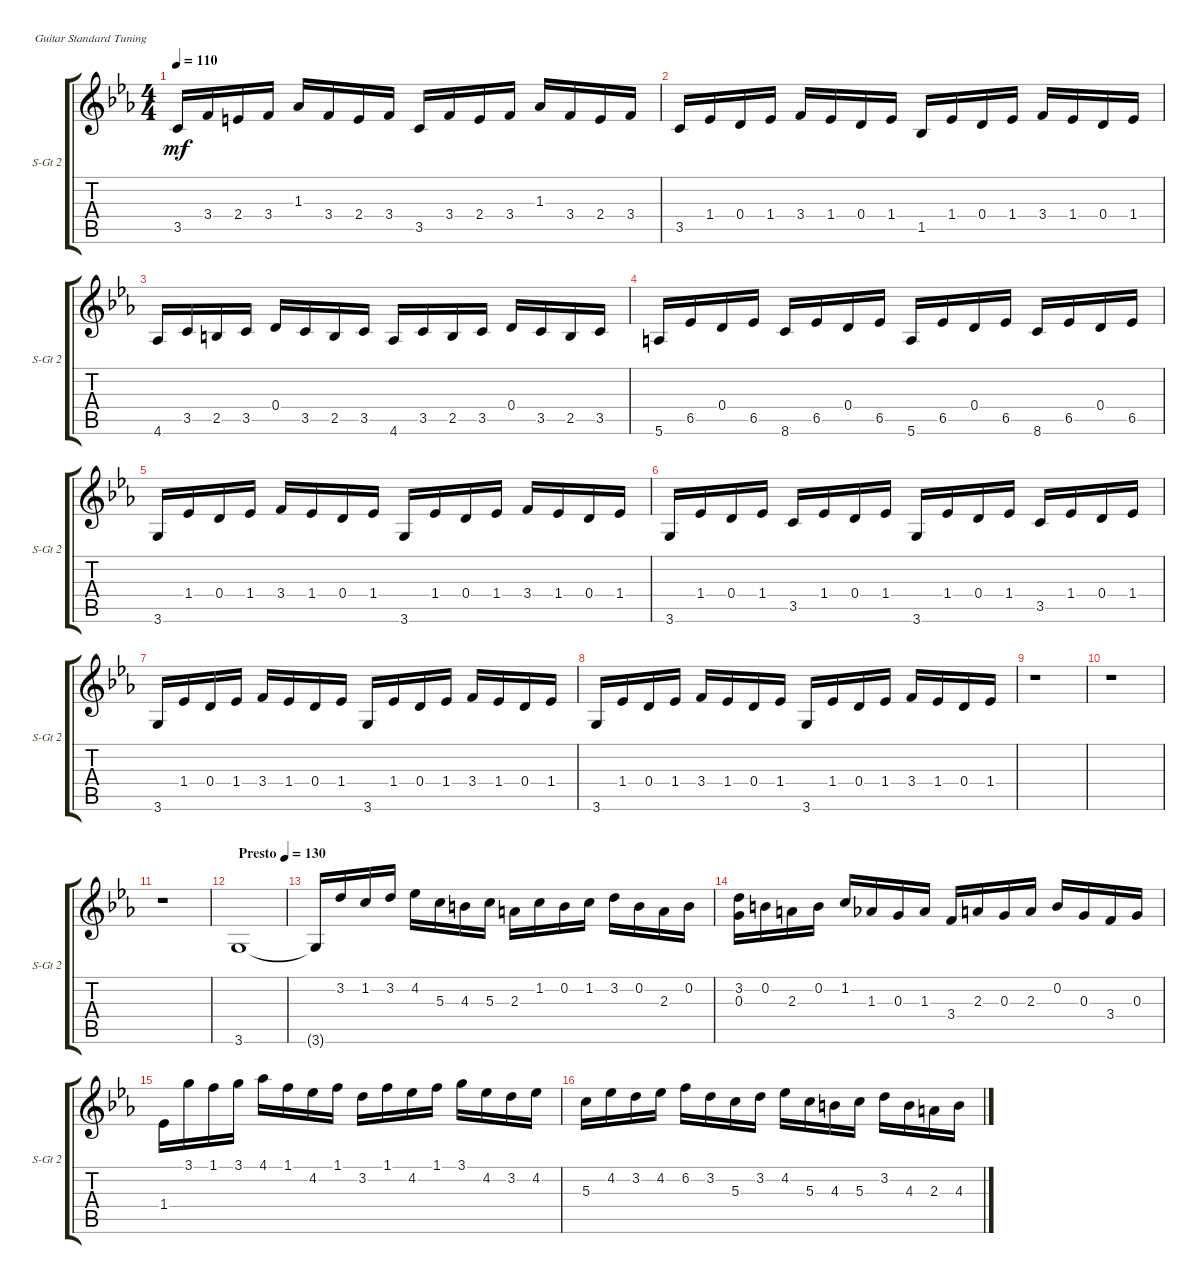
\defaultSystemsLayout 4
\bracketExtendMode groupsimilarinstruments
\useSystemSignSeparator
\singleTrackTrackNamePolicy allsystems
\multiTrackTrackNamePolicy allsystems
\firstSystemTrackNameOrientation horizontal
\otherSystemsTrackNameOrientation horizontal
\track ("Steel Guitar 2" "S-Gt 2") {instrument acousticguitarsteel}
\staff {score tabs}
\tuning (E4 B3 G3 D3 A2 E2)
\ts (4 4)
\tempo 110
\clef g2
\ks cminor
3.5.16{dy mf} 3.4.16 2.4.16 3.4.16 1.3.16 3.4.16 2.4.16 3.4.16 3.5.16 3.4.16 2.4.16 3.4.16 1.3.16 3.4.16 2.4.16 3.4.16 |
3.5.16 1.4.16 0.4.16 1.4.16 3.4.16 1.4.16 0.4.16 1.4.16 1.5.16 1.4.16 0.4.16 1.4.16 3.4.16 1.4.16 0.4.16 1.4.16 |
4.6.16 3.5.16 2.5.16 3.5.16 0.4.16 3.5.16 2.5.16 3.5.16 4.6.16 3.5.16 2.5.16 3.5.16 0.4.16 3.5.16 2.5.16 3.5.16 |
5.6.16 6.5.16 0.4.16 6.5.16 8.6.16 6.5.16 0.4.16 6.5.16 5.6.16 6.5.16 0.4.16 6.5.16 8.6.16 6.5.16 0.4.16 6.5.16 |
3.6.16 1.4.16 0.4.16 1.4.16 3.4.16 1.4.16 0.4.16 1.4.16 3.6.16 1.4.16 0.4.16 1.4.16 3.4.16 1.4.16 0.4.16 1.4.16 |
3.6.16 1.4.16 0.4.16 1.4.16 3.5.16 1.4.16 0.4.16 1.4.16 3.6.16 1.4.16 0.4.16 1.4.16 3.5.16 1.4.16 0.4.16 1.4.16 |
3.6.16 1.4.16 0.4.16 1.4.16 3.4.16 1.4.16 0.4.16 1.4.16 3.6.16 1.4.16 0.4.16 1.4.16 3.4.16 1.4.16 0.4.16 1.4.16 |
3.6.16 1.4.16 0.4.16 1.4.16 3.4.16 1.4.16 0.4.16 1.4.16 3.6.16 1.4.16 0.4.16 1.4.16 3.4.16 1.4.16 0.4.16 1.4.16 |
r.1 |
r.1 |
r.1 |
\tempo (130 "Presto")
3.6.1 |
3.6{t}.16 3.2.16 1.2.16 3.2.16 4.2.16 5.3.16 4.3.16 5.3.16 2.3.16 1.2.16 0.2.16 1.2.16 3.2.16 0.2.16 2.3.16 0.2.16 |
(0.3 3.2).16 0.2.16 2.3.16 0.2.16 1.2.16 1.3.16 0.3.16 1.3.16 3.4.16 2.3.16 0.3.16 2.3.16 0.2.16 0.3.16 3.4.16 0.3.16 |
1.4.16 3.1.16 1.1.16 3.1.16 4.1.16 1.1.16 4.2.16 1.1.16 3.2.16 1.1.16 4.2.16 1.1.16 3.1.16 4.2.16 3.2.16 4.2.16 |
5.3.16 4.2.16 3.2.16 4.2.16 6.2.16 3.2.16 5.3.16 3.2.16 4.2.16 5.3.16 4.3.16 5.3.16 3.2.16 4.3.16 2.3.16 4.3.16
